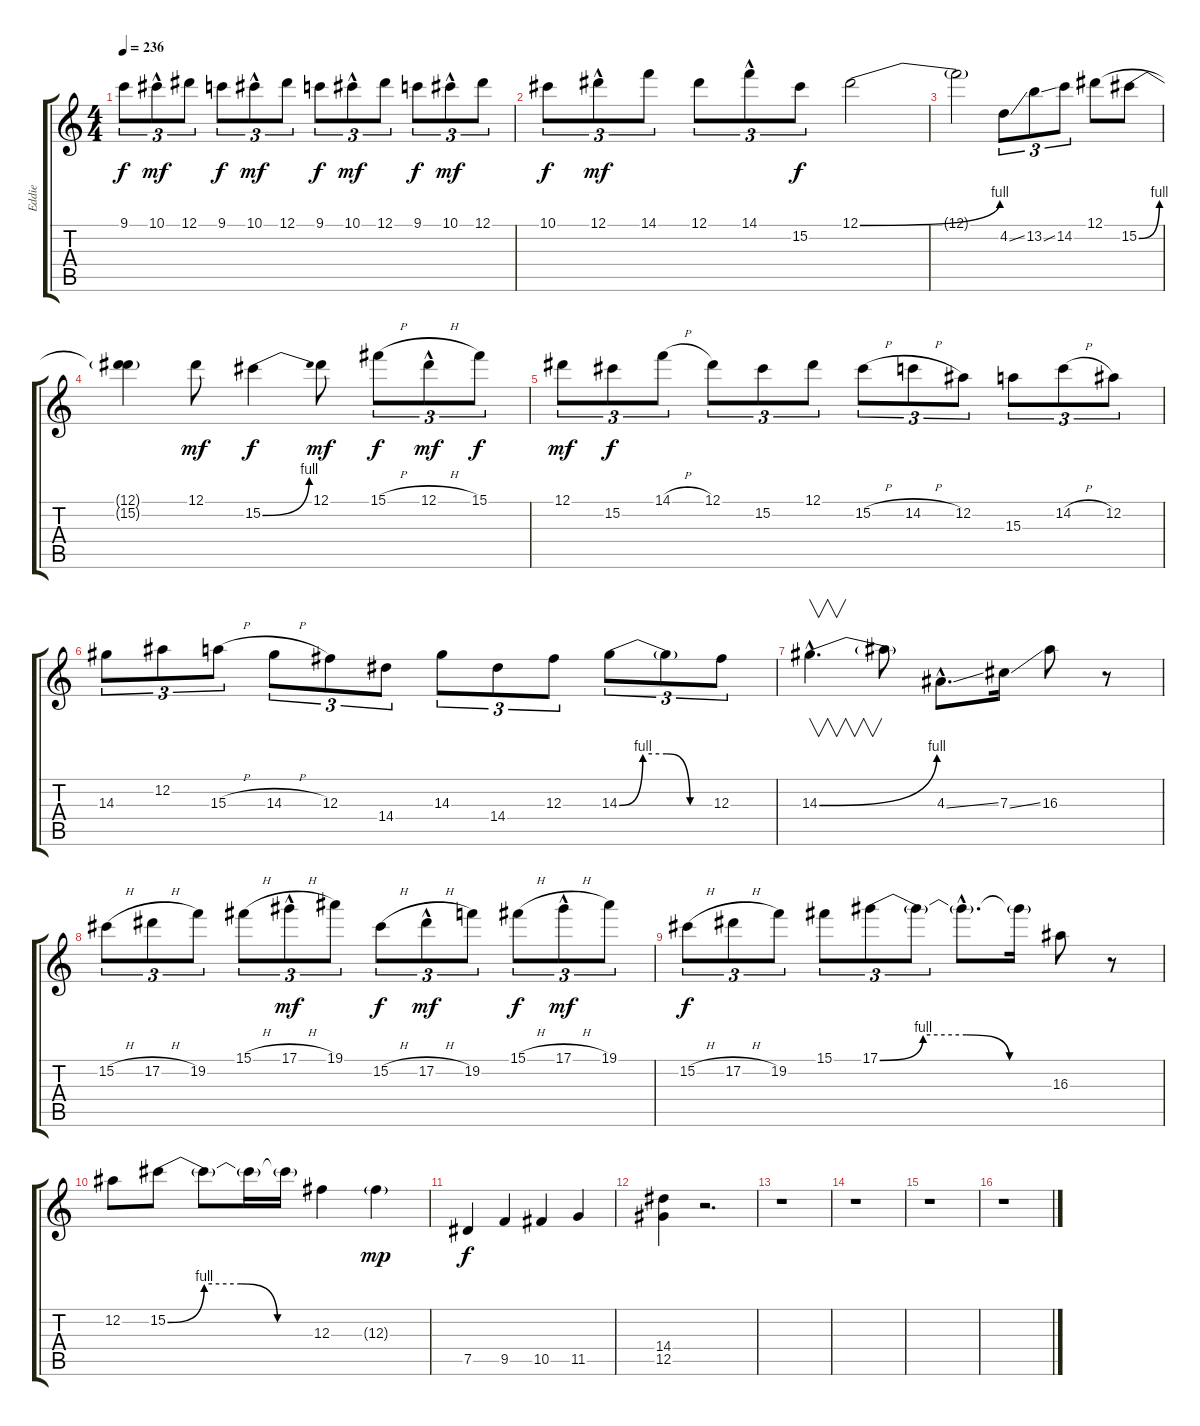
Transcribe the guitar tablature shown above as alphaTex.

\track ("Eddie" "Eddie") {instrument distortionguitar}
\staff {score tabs}
\tuning (Eb4 Bb3 Gb3 Db3 Ab2 Eb2) {hide}
\ts (4 4)
\tempo 236
\clef g2
\ks c
9.1.8{tu (3 2) dy f} 10.1{hac}.8{tu (3 2) dy mf} 12.1.8{tu (3 2)} 9.1.8{tu (3 2) dy f} 10.1{hac}.8{tu (3 2) dy mf} 12.1.8{tu (3 2)} 9.1.8{tu (3 2) dy f} 10.1{hac}.8{tu (3 2) dy mf} 12.1.8{tu (3 2)} 9.1.8{tu (3 2) dy f} 10.1{hac}.8{tu (3 2) dy mf} 12.1.8{tu (3 2)} |
10.1.8{tu (3 2) dy f} 12.1{hac}.8{tu (3 2) dy mf} 14.1.8{tu (3 2)} 12.1.8{tu (3 2)} 14.1{hac}.8{tu (3 2)} 15.2.8{tu (3 2) dy f} 12.1{be (bend 0 0 60 4)}.2 |
12.1{t}.2 4.2{ss}.8{tu (3 2)} 13.2{ss}.8{tu (3 2)} 14.2.8{tu (3 2)} 12.1.8 15.2{be (bend 0 0 60 4)}.8 |
(12.1{t} 15.2{t}).4 12.1.8{dy mf} 15.2{be (bend 0 0 60 4)}.4{dy f} 12.1.8{dy mf} 15.1{h}.8{tu (3 2) dy f} 12.1{h hac}.8{tu (3 2) dy mf} 15.1.8{tu (3 2) dy f} |
12.1.8{tu (3 2) dy mf} 15.2.8{tu (3 2) dy f} 14.1{h}.8{tu (3 2)} 12.1.8{tu (3 2)} 15.2.8{tu (3 2)} 12.1.8{tu (3 2)} 15.2{h}.8{tu (3 2)} 14.2{h}.8{tu (3 2)} 12.2.8{tu (3 2)} 15.3.8{tu (3 2)} 14.2{h}.8{tu (3 2)} 12.2.8{tu (3 2)} |
14.3.8{tu (3 2)} 12.2.8{tu (3 2)} 15.3{h}.8{tu (3 2)} 14.3{h}.8{tu (3 2)} 12.3.8{tu (3 2)} 14.4.8{tu (3 2)} 14.3.8{tu (3 2)} 14.4.8{tu (3 2)} 12.3.8{tu (3 2)} 14.3{be (custom 0 0 15 4 30 4 45 0 60 0)}.8{tu (3 2)} 14.3{t}.8{tu (3 2)} 12.3.8{tu (3 2)} |
14.3{be (bend 0 0 60 4) hac}.4{v d} 14.3{t}.8 4.3{ss hac}.8{d} 7.3{ss}.16 16.3.8 r.8 |
15.2{h}.8{tu (3 2)} 17.2{h}.8{tu (3 2)} 19.2.8{tu (3 2)} 15.1{h}.8{tu (3 2)} 17.1{h hac}.8{tu (3 2) dy mf} 19.1.8{tu (3 2)} 15.2{h}.8{tu (3 2) dy f} 17.2{h hac}.8{tu (3 2) dy mf} 19.2.8{tu (3 2)} 15.1{h}.8{tu (3 2) dy f} 17.1{h hac}.8{tu (3 2) dy mf} 19.1.8{tu (3 2)} |
15.2{h}.8{tu (3 2) dy f} 17.2{h}.8{tu (3 2)} 19.2.8{tu (3 2)} 15.1.8{tu (3 2)} 17.1{be (custom 0 0 15 4 30 4 45 0 60 0)}.8{tu (3 2)} 17.1{t}.8{tu (3 2)} 17.1{hac t}.8{d} 17.1{t}.16 16.3.8 r.8 |
12.2.8 15.2{be (custom 0 0 15 4 30 4 45 0 60 0)}.8 15.2{t}.8 15.2{t}.16 15.2{t}.16 12.3.4 12.3{g}.4{dy mp} |
7.5.4{dy f} 9.5.4 10.5.4 11.5.4 |
(14.4 12.5).4 r.2{d} |
r.1 |
r.1 |
r.1 |
r.1
